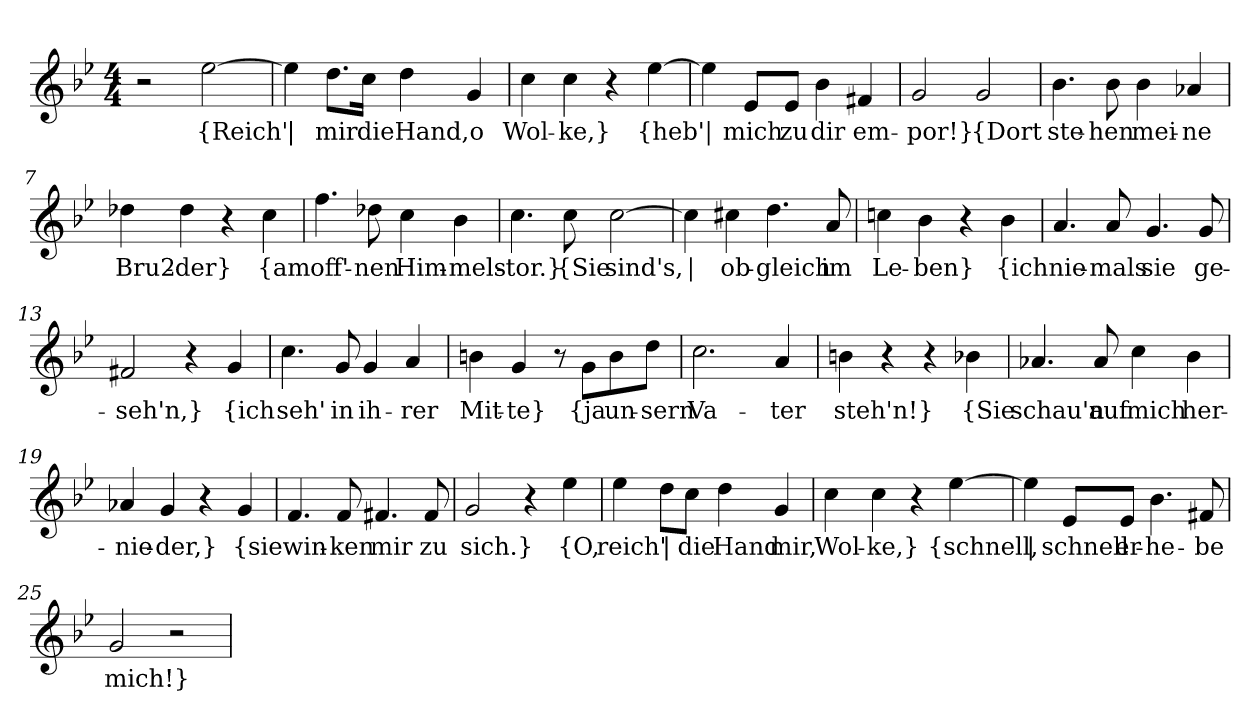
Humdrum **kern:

**kern	**text
*part1	*part1
*staff1	*staff1
*clefG2	*
*k[b-e-]	*
*M4/4	*
=1	=1
2r	.
!	!LO:LY:b
[2ee-\	{Reich'
=2	=2
!	!LO:LY:b
4ee-\]	|
!	!LO:LY:b
8.dd\L	mir
!	!LO:LY:b
16cc\Jk	die
!	!LO:LY:b
4dd\	Hand,
!	!LO:LY:b
4g/	o
=3	=3
!	!LO:LY:b
4cc\	Wol-
!	!LO:LY:b
4cc\	ke,}
4r	.
!	!LO:LY:b
[4ee-\	{heb'
=4	=4
!	!LO:LY:b
4ee-\]	|
!	!LO:LY:b
8e-/L	mich
!	!LO:LY:b
8e-/J	zu
!	!LO:LY:b
4b-\	dir
!	!LO:LY:b
4f#X/	em-
=5	=5
!	!LO:LY:b
2g/	-por!}
!	!LO:LY:b
2g/	{Dort
=6	=6
!	!LO:LY:b
4.b-\	ste-
!	!LO:LY:b
8b-\	-hen
!	!LO:LY:b
4b-\	mei-
!	!LO:LY:b
4a-X/	-ne
!!LO:LB:g=z
=7	=7
!	!LO:LY:b
4dd-X\	Bru2-
!	!LO:LY:b
4dd-\	-der}
4r	.
!	!LO:LY:b
4cc\	{am
=8	=8
!	!LO:LY:b
4.ff\	off'-
!	!LO:LY:b
8dd-X\	-nen
!	!LO:LY:b
4cc\	Him-
!	!LO:LY:b
4b-\	-mels-
=9	=9
!	!LO:LY:b
4.cc\	-tor.}
!	!LO:LY:b
8cc\	{Sie
!	!LO:LY:b
[2cc\	sind's,
=10	=10
!	!LO:LY:b
4cc\]	|
!	!LO:LY:b
4cc#X\	ob-
!	!LO:LY:b
4.dd\	-gleich
!	!LO:LY:b
8a/	im
=11	=11
!	!LO:LY:b
4ccn\	Le-
!	!LO:LY:b
4b-\	-ben}
4r	.
!	!LO:LY:b
4b-\	{ich
!!LO:LB:g=z
=12	=12
!	!LO:LY:b
4.a/	nie-
!	!LO:LY:b
8a/	-mals
!	!LO:LY:b
4.g/	sie
!	!LO:LY:b
8g/	ge-
=13	=13
!	!LO:LY:b
2f#X/	-seh'n,}
4r	.
!	!LO:LY:b
4g/	{ich
=14	=14
!	!LO:LY:b
4.cc\	seh'
!	!LO:LY:b
8g/	in
!	!LO:LY:b
4g/	ih-
!	!LO:LY:b
4a/	-rer
=15	=15
!	!LO:LY:b
4bn\	Mit-
!	!LO:LY:b
4g/	-te}
8r	.
!	!LO:LY:b
8g\L	{ja
!	!LO:LY:b
8b\	un-
!	!LO:LY:b
8dd\J	-sern
=16	=16
!	!LO:LY:b
2.cc\	Va-
!	!LO:LY:b
4a/	-ter
=17	=17
!	!LO:LY:b
4bn\	steh'n!}
4r	.
4r	.
!	!LO:LY:b
4b-X\	{Sie
!!LO:LB:g=z
=18	=18
!	!LO:LY:b
4.a-X/	schau'n
!	!LO:LY:b
8a-/	auf
!	!LO:LY:b
4cc\	mich
!	!LO:LY:b
4b-\	her-
=19	=19
!	!LO:LY:b
4a-X/	-nie-
!	!LO:LY:b
4g/	-der,}
4r	.
!	!LO:LY:b
4g/	{sie
=20	=20
!	!LO:LY:b
4.f/	win-
!	!LO:LY:b
8f/	-ken
!	!LO:LY:b
4.f#X/	mir
!	!LO:LY:b
8f#/	zu
=21	=21
!	!LO:LY:b
2g/	sich.}
4r	.
!	!LO:LY:b
4ee-\	{O,
=22	=22
!	!LO:LY:b
4ee-\	reich'
!	!LO:LY:b
8dd\L	|
!	!LO:LY:b
8cc\J	die
!	!LO:LY:b
4dd\	Hand
!	!LO:LY:b
4g/	mir,
!!LO:LB:g=z
=23	=23
!	!LO:LY:b
4cc\	Wol-
!	!LO:LY:b
4cc\	-ke,}
4r	.
!	!LO:LY:b
[4ee-\	{schnell,
=24	=24
!	!LO:LY:b
4ee-\]	|
!	!LO:LY:b
8e-/L	schnell
!	!LO:LY:b
8e-/J	er-
!	!LO:LY:b
4.b-\	-he-
!	!LO:LY:b
8f#X/	-be
=25	=25
!	!LO:LY:b
2g/	mich!}
2r	.
=	=
*-	*-
